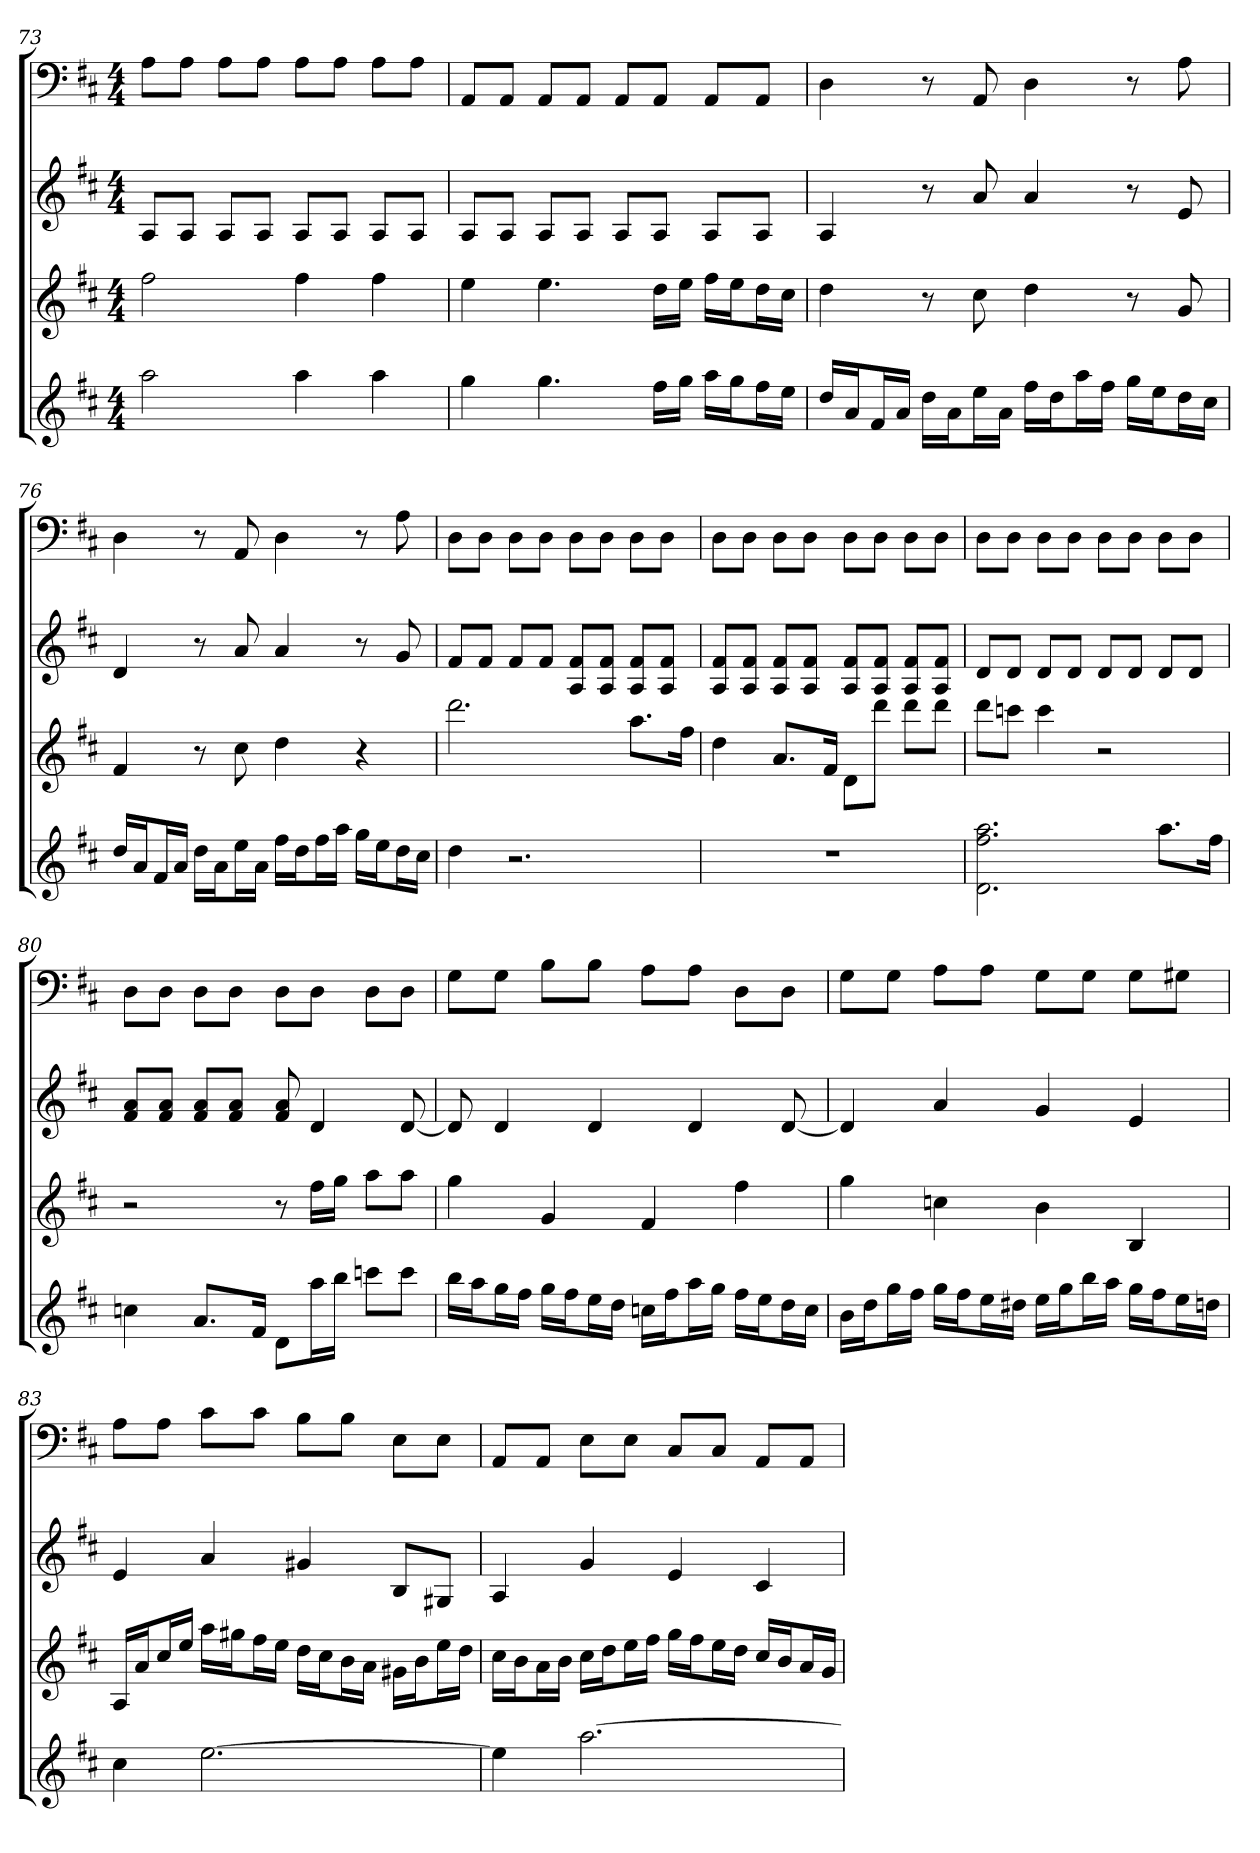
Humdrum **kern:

**kern	**kern	**kern	**kern
*part4	*part3	*part2	*part1
*staff4	*staff3	*staff2	*staff1
*k[f#c#]	*k[f#c#]	*k[f#c#]	*k[f#c#]
*D:	*D:	*D:	*D:
*M4/4	*M4/4	*M4/4	*M4/4
=73	=73	=73	=73
2aa	2ff#	8AL	8AL
.	.	8AJ	8AJ
.	.	8AL	8AL
.	.	8AJ	8AJ
4aa	4ff#	8AL	8AL
.	.	8AJ	8AJ
4aa	4ff#	8AL	8AL
.	.	8AJ	8AJ
=74	=74	=74	=74
4gg	4ee	8AL	8AAL
.	.	8AJ	8AAJ
4.gg	4.ee	8AL	8AAL
.	.	8AJ	8AAJ
.	.	8AL	8AAL
16ff#LL	16ddLL	8AJ	8AAJ
16ggJJ	16eeJJ	.	.
16aaLL	16ff#LL	8AL	8AAL
16ggJ	16eeJ	.	.
16ff#L	16ddL	8AJ	8AAJ
16eeJJ	16cc#JJ	.	.
=75	=75	=75	=75
16ddLL	4dd	4A	4D
16aJ	.	.	.
16f#L	.	.	.
16aJJ	.	.	.
16ddLL	8r	8r	8r
16aJ	.	.	.
16eeL	8cc#	8a	8AA
16aJJ	.	.	.
16ff#LL	4dd	4a	4D
16ddJ	.	.	.
16aaL	.	.	.
16ff#JJ	.	.	.
16ggLL	8r	8r	8r
16eeJ	.	.	.
16ddL	8g	8e	8A
16cc#JJ	.	.	.
=76	=76	=76	=76
16ddLL	4f#	4d	4D
16aJ	.	.	.
16f#L	.	.	.
16aJJ	.	.	.
16ddLL	8r	8r	8r
16aJ	.	.	.
16eeL	8cc#	8a	8AA
16aJJ	.	.	.
16ff#LL	4dd	4a	4D
16ddJ	.	.	.
16ff#L	.	.	.
16aaJJ	.	.	.
16ggLL	4r	8r	8r
16eeJ	.	.	.
16ddL	.	8g	8A
16cc#JJ	.	.	.
=77	=77	=77	=77
4dd	2.ddd	8f#L	8DL
.	.	8f#J	8DJ
2.r	.	8f#L	8DL
.	.	8f#J	8DJ
.	.	8A 8f#L	8DL
.	.	8A 8f#J	8DJ
.	8.aaL	8A 8f#L	8DL
.	.	8A 8f#J	8DJ
.	16ff#Jk	.	.
=78	=78	=78	=78
1r	4dd	8A 8f#L	8DL
.	.	8A 8f#J	8DJ
.	8.aL	8A 8f#L	8DL
.	.	8A 8f#J	8DJ
.	16f#Jk	.	.
.	8dL	8A 8f#L	8DL
.	8dddJ	8A 8f#J	8DJ
.	8dddL	8A 8f#L	8DL
.	8dddJ	8A 8f#J	8DJ
=79	=79	=79	=79
2.d 2.ff# 2.aa	8dddL	8dL	8DL
.	8cccnJ	8dJ	8DJ
.	4ccc	8dL	8DL
.	.	8dJ	8DJ
.	2r	8dL	8DL
.	.	8dJ	8DJ
8.aaL	.	8dL	8DL
.	.	8dJ	8DJ
16ff#Jk	.	.	.
=80	=80	=80	=80
4ccn	2r	8f# 8aL	8DL
.	.	8f# 8aJ	8DJ
8.aL	.	8f# 8aL	8DL
.	.	8f# 8aJ	8DJ
16f#Jk	.	.	.
8dL	8r	8f# 8a	8DL
16aaL	16ff#LL	4d	8DJ
16bbJJ	16ggJJ	.	.
8cccnL	8aaL	.	8DL
8cccJ	8aaJ	[8d	8DJ
=81	=81	=81	=81
16bbLL	4gg	8d]	8GL
16aaJ	.	.	.
16ggL	.	4d	8GJ
16ff#JJ	.	.	.
16ggLL	4g	.	8BL
16ff#J	.	.	.
16eeL	.	4d	8BJ
16ddJJ	.	.	.
16ccnLL	4f#	.	8AL
16ff#J	.	.	.
16aaL	.	4d	8AJ
16ggJJ	.	.	.
16ff#LL	4ff#	.	8DL
16eeJ	.	.	.
16ddL	.	[8d	8DJ
16ccJJ	.	.	.
=82	=82	=82	=82
16bLL	4gg	4d]	8GL
16ddJ	.	.	.
16ggL	.	.	8GJ
16ff#JJ	.	.	.
16ggLL	4ccn	4a	8AL
16ff#J	.	.	.
16eeL	.	.	8AJ
16dd#XJJ	.	.	.
16eeLL	4b	4g	8GL
16ggJ	.	.	.
16bbL	.	.	8GJ
16aaJJ	.	.	.
16ggLL	4B	4e	8GL
16ff#J	.	.	.
16eeL	.	.	8G#XJ
16ddnJJ	.	.	.
=83	=83	=83	=83
4cc#	16ALL	4e	8AL
.	16aJ	.	.
.	16cc#L	.	8AJ
.	16eeJJ	.	.
[2.ee	16aaLL	4a	8c#L
.	16gg#XJ	.	.
.	16ff#L	.	8c#J
.	16eeJJ	.	.
.	16ddLL	4g#X	8BL
.	16cc#J	.	.
.	16bL	.	8BJ
.	16aJJ	.	.
.	16g#XLL	8BL	8EL
.	16bJ	.	.
.	16eeL	8G#XJ	8EJ
.	16ddJJ	.	.
=84	=84	=84	=84
4ee]	16cc#LL	4A	8AAL
.	16bJ	.	.
.	16aL	.	8AAJ
.	16bJJ	.	.
[2.aa	16cc#LL	4g	8EL
.	16ddJ	.	.
.	16eeL	.	8EJ
.	16ff#JJ	.	.
.	16ggLL	4e	8C#L
.	16ff#J	.	.
.	16eeL	.	8C#J
.	16ddJJ	.	.
.	16cc#LL	4c#	8AAL
.	16bJ	.	.
.	16aL	.	8AAJ
.	16gJJ	.	.
=	=	=	=
*-	*-	*-	*-
